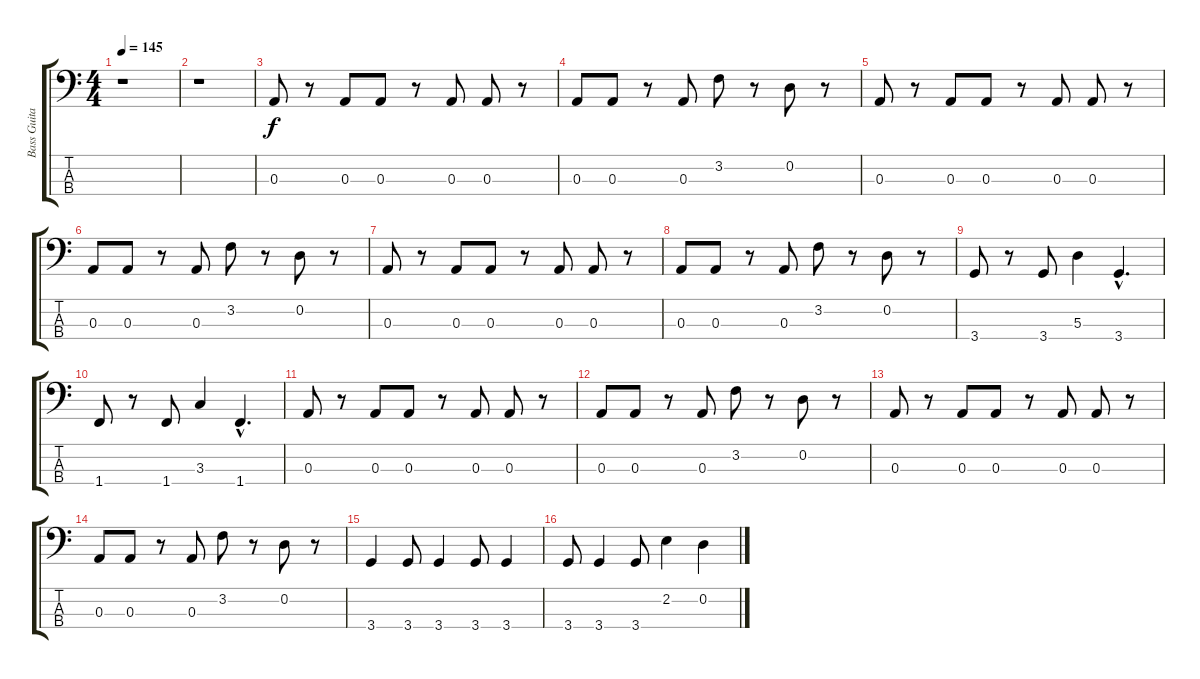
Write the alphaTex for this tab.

\track ("Bass Guitar" "Bass Guita") {instrument electricbassfinger}
\staff {score tabs}
\tuning (G2 D2 A1 E1) {hide}
\ts (4 4)
\tempo 145
\clef f4
\ks c
r.1{dy f} |
r.1 |
0.3.8 r.8 0.3.8 0.3.8 r.8 0.3.8 0.3.8 r.8 |
0.3.8 0.3.8 r.8 0.3.8 3.2.8 r.8 0.2.8 r.8 |
0.3.8 r.8 0.3.8 0.3.8 r.8 0.3.8 0.3.8 r.8 |
0.3.8 0.3.8 r.8 0.3.8 3.2.8 r.8 0.2.8 r.8 |
0.3.8 r.8 0.3.8 0.3.8 r.8 0.3.8 0.3.8 r.8 |
0.3.8 0.3.8 r.8 0.3.8 3.2.8 r.8 0.2.8 r.8 |
3.4.8 r.8 3.4.8 5.3.4 3.4{hac}.4{d} |
1.4.8 r.8 1.4.8 3.3.4 1.4{hac}.4{d} |
0.3.8 r.8 0.3.8 0.3.8 r.8 0.3.8 0.3.8 r.8 |
0.3.8 0.3.8 r.8 0.3.8 3.2.8 r.8 0.2.8 r.8 |
0.3.8 r.8 0.3.8 0.3.8 r.8 0.3.8 0.3.8 r.8 |
0.3.8 0.3.8 r.8 0.3.8 3.2.8 r.8 0.2.8 r.8 |
3.4.4 3.4.8 3.4.4 3.4.8 3.4.4 |
3.4.8 3.4.4 3.4.8 2.2.4 0.2.4
